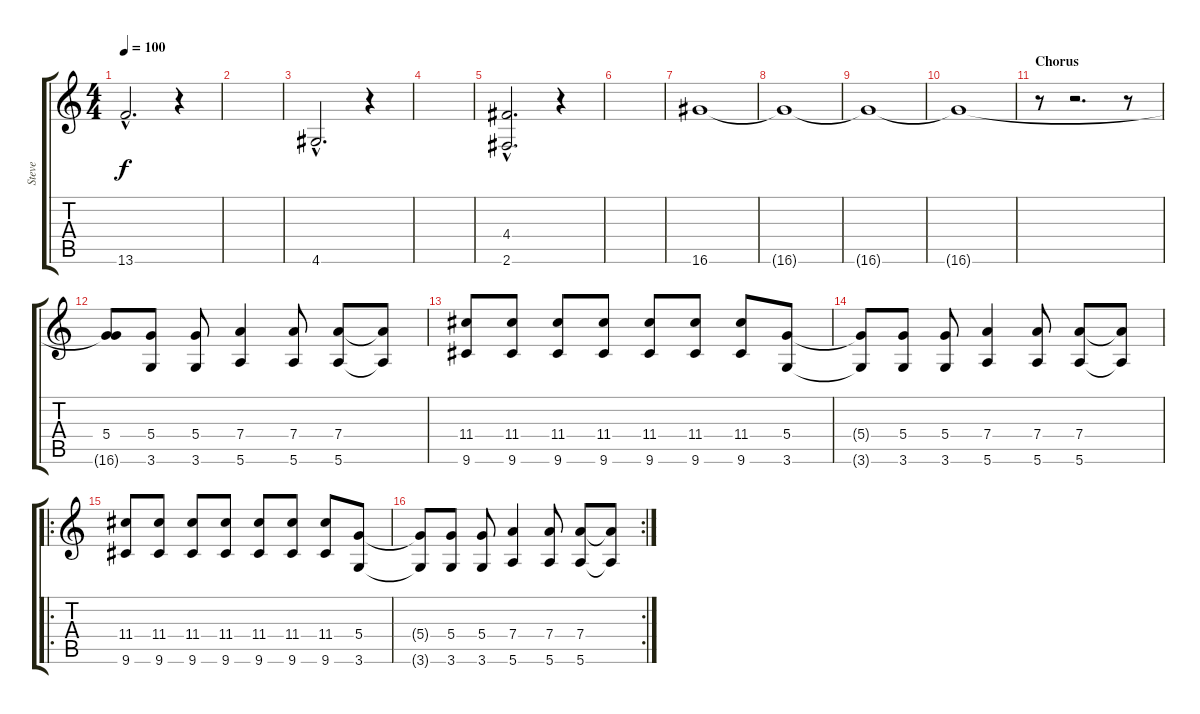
\track ("Steve" "Steve") {instrument distortionguitar}
\staff {score tabs}
\tuning (E4 B3 G3 D3 A2 E2) {hide}
\ts (4 4)
\tempo 100
\clef g2
\ks c
13.6{hac}.2{d dy f} r.4 |
|
4.6{hac}.2{d} r.4 |
|
(4.4{hac} 2.6{hac}).2{d} r.4 |
|
16.6.1 |
16.6{t}.1 |
16.6{t}.1 |
16.6{t}.1 |
\section ("" "Chorus")
r.8 r.2{d} r.8 |
(5.4 16.6{t}).8 (5.4 3.6).8 (5.4 3.6).8 (7.4 5.6).4 (7.4 5.6).8 (7.4 5.6).8 (7.4{t} 5.6{t}).8 |
(11.4 9.6).8 (11.4 9.6).8 (11.4 9.6).8 (11.4 9.6).8 (11.4 9.6).8 (11.4 9.6).8 (11.4 9.6).8 (5.4 3.6).8 |
(5.4{t} 3.6{t}).8 (5.4 3.6).8 (5.4 3.6).8 (7.4 5.6).4 (7.4 5.6).8 (7.4 5.6).8 (7.4{t} 5.6{t}).8 |
\ro
(11.4 9.6).8 (11.4 9.6).8 (11.4 9.6).8 (11.4 9.6).8 (11.4 9.6).8 (11.4 9.6).8 (11.4 9.6).8 (5.4 3.6).8 |
\rc 2
(5.4{t} 3.6{t}).8 (5.4 3.6).8 (5.4 3.6).8 (7.4 5.6).4 (7.4 5.6).8 (7.4 5.6).8 (7.4{t} 5.6{t}).8
